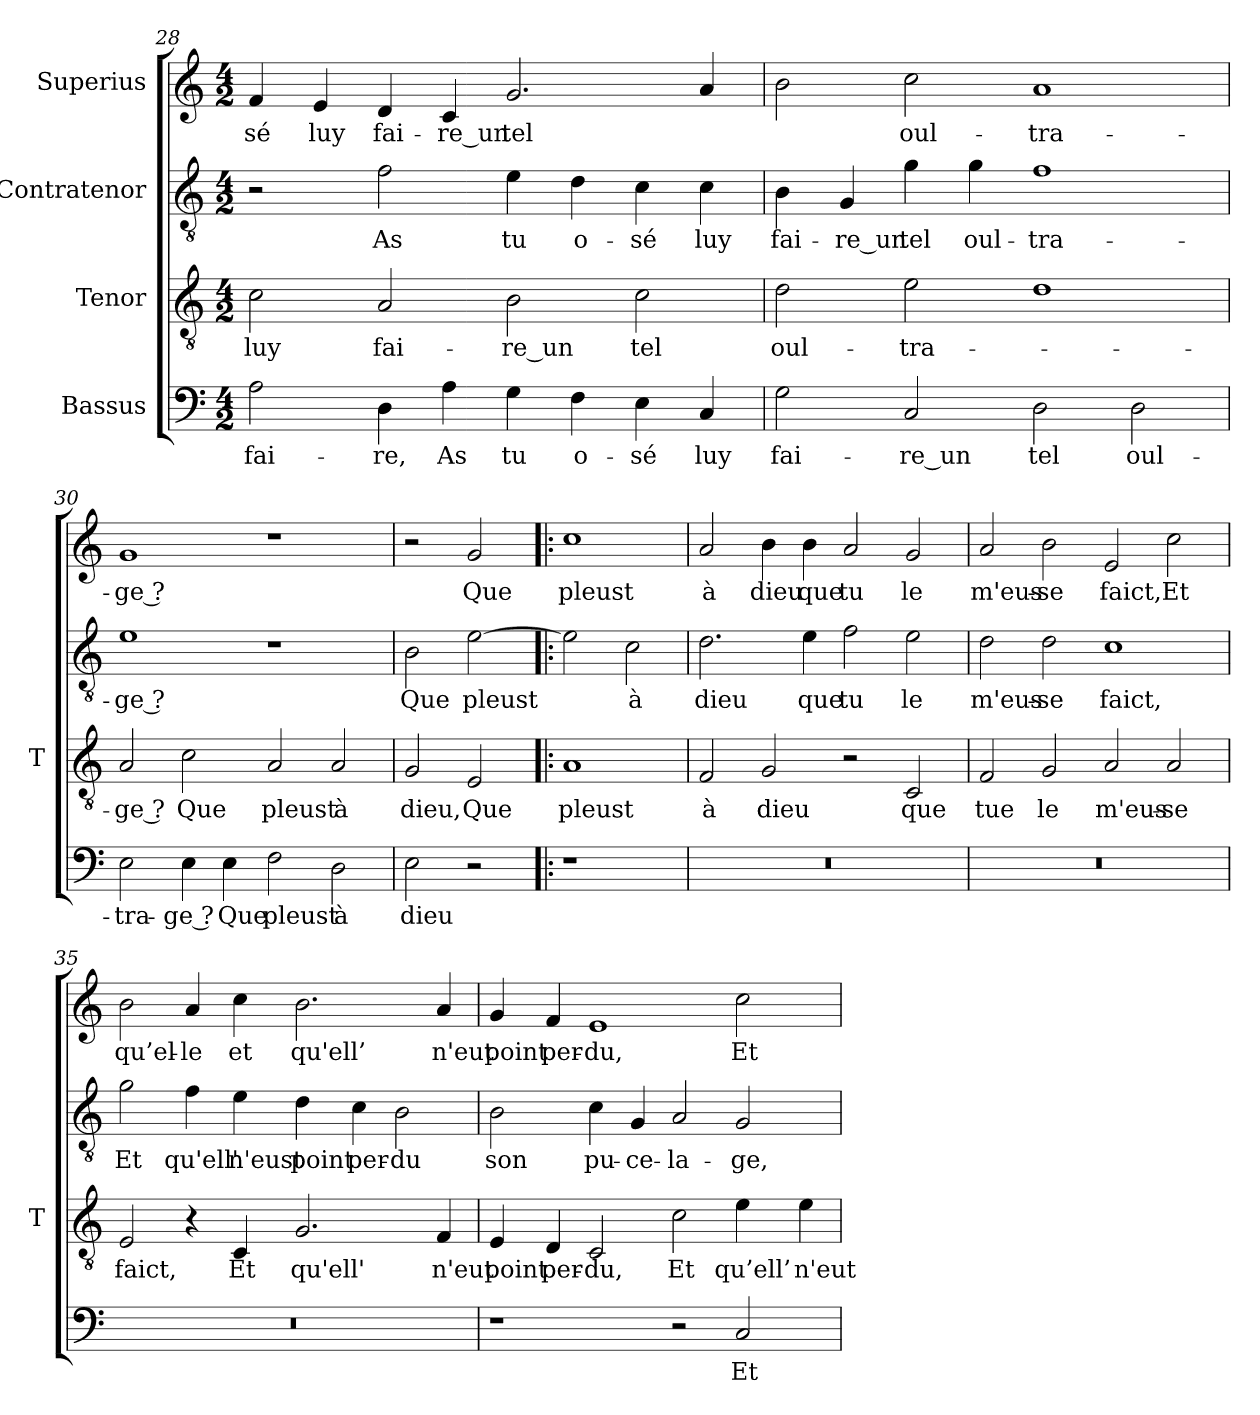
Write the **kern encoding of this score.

**kern	**text	**kern	**text	**kern	**text	**kern	**text
*part4	*part4	*part3	*part3	*part2	*part2	*part1	*part1
*staff4	*staff4	*staff3	*staff3	*staff2	*staff2	*staff1	*staff1
*I"Bassus	*	*I"Tenor	*	*I"Contratenor	*	*I"Superius	*
*	*	*I'T	*	*	*	*	*
*clefF4	*	*clefGv2	*	*clefGv2	*	*clefG2	*
*k[]	*	*k[]	*	*k[]	*	*k[]	*
*M4/2	*	*M4/2	*	*M4/2	*	*M4/2	*
=28	=28	=28	=28	=28	=28	=28	=28
2A	fai-	2c	-luy	2r	.	4f	-sé
.	.	.	.	.	.	4e	-luy
4D	-re,	2A	fai-	2f	-As	4d	fai-
4A	-As	.	.	.	.	4c	-re_un
4G	-tu	2B	-re_un	4e	-tu	2.g	-tel
4F	o-	.	.	4d	o-	.	.
4E	-sé	2c	-tel	4c	-sé	.	.
4C	-luy	.	.	4c	-luy	4a	.
=29	=29	=29	=29	=29	=29	=29	=29
2G	fai-	2d	oul-	4B	fai-	2b	.
.	.	.	.	4G	-re_un	.	.
2C	-re_un	2e	tra-	4g	-tel	2cc	oul-
.	.	.	.	4g	oul-	.	.
2D	-tel	1d	.	1f	tra-	1a	tra-
2D	oul-	.	.	.	.	.	.
=30	=30	=30	=30	=30	=30	=30	=30
2E	tra-	2A	-ge ?	1e	-ge ?	1g	-ge ?
4E	-ge ?	2c	-Que	.	.	.	.
4E	-Que	.	.	.	.	.	.
2F	-pleust	2A	-pleust	1r	.	1r	.
2D	-à	2A	-à	.	.	.	.
=31	=31	=31	=31	=31	=31	=31	=31
2E	-dieu	2G	-dieu,	2B	-Que	2r	.
2r	.	2E	-Que	[2e	-pleust	2g	-Que
=32!|:	=32!|:	=32!|:	=32!|:	=32!|:	=32!|:	=32!|:	=32!|:
1r	.	1A	-pleust	2e]	.	1cc	-pleust
.	.	.	.	2c	-à	.	.
=33	=33	=33	=33	=33	=33	=33	=33
0r	.	2F	-à	2.d	-dieu	2a	-à
.	.	2G	-dieu	.	.	4b	-dieu
.	.	.	.	4e	-que	4b	-que
.	.	2r	.	2f	-tu	2a	-tu
.	.	2C	-que	2e	-le	2g	-le
=34	=34	=34	=34	=34	=34	=34	=34
0r	.	2F	-tue	2d	m'eus-	2a	m'eus-
.	.	2G	-le	2d	-se	2b	-se
.	.	2A	m'eus-	1c	-faict,	2e	-faict,
.	.	2A	-se	.	.	2cc	-Et
=35	=35	=35	=35	=35	=35	=35	=35
0r	.	2E	-faict,	2g	-Et	2b	qu’el-
.	.	4r	.	4f	-qu'ell'	4a	-le
.	.	4C	-Et	4e	-n'eust	4cc	-et
.	.	2.G	-qu'ell'	4d	-point	2.b	-qu'ell’
.	.	.	.	4c	per-	.	.
.	.	.	.	2B	-du	.	.
.	.	4F	-n'eut	.	.	4a	-n'eut
=36	=36	=36	=36	=36	=36	=36	=36
1r	.	4E	-point	2B	-son	4g	-point
.	.	4D	per-	.	.	4f	per-
.	.	2C	-du,	4c	pu-	1e	-du,
.	.	.	.	4G	ce-	.	.
2r	.	2c	-Et	2A	la-	.	.
2C	-Et	4e	-qu’ell’	2G	-ge,	2cc	-Et
.	.	4e	-n'eut	.	.	.	.
=	=	=	=	=	=	=	=
*-	*-	*-	*-	*-	*-	*-	*-
